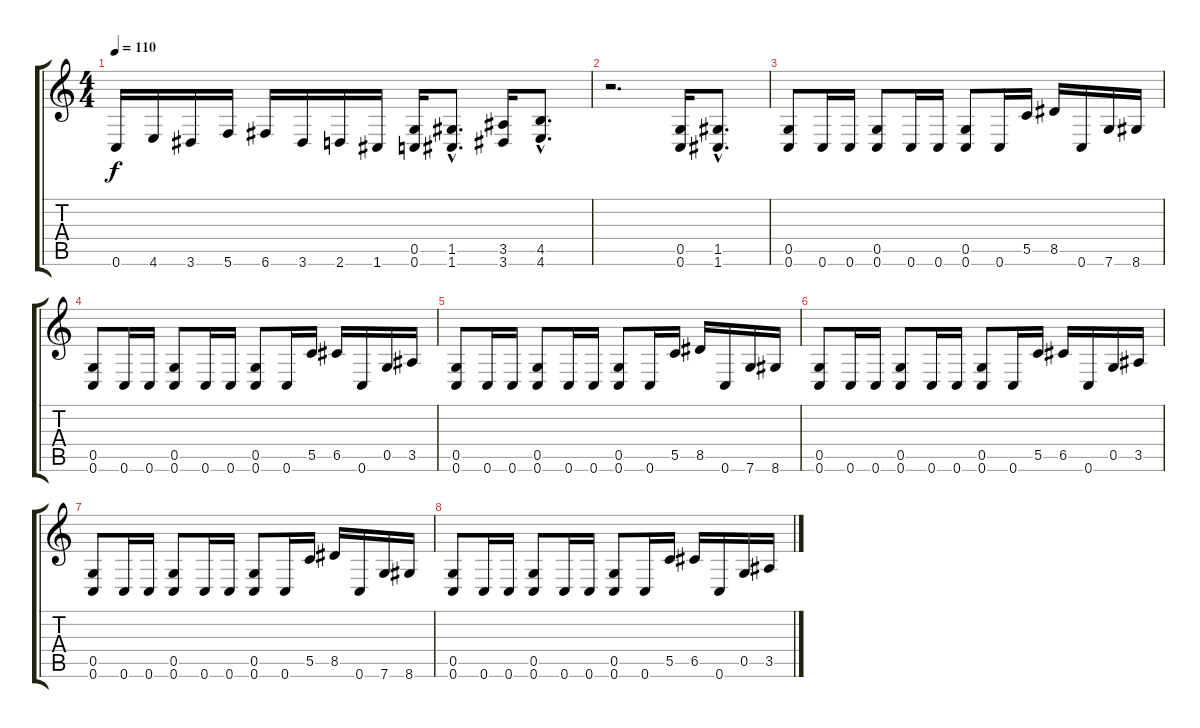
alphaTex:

\track ("    " "    ") {instrument distortionguitar}
\staff {score tabs}
\tuning (D4 A3 F3 C3 G2 C2) {hide}
\ts (4 4)
\tempo 110
\clef g2
\ks c
0.6.16{dy f} 4.6.16 3.6.16 5.6.16 6.6.16 3.6.16 2.6.16 1.6.16 (0.5 0.6).16 (1.5{hac} 1.6{hac}).8{d} (3.5 3.6).16 (4.5{hac} 4.6{hac}).8{d} |
r.2{d} (0.5 0.6).16 (1.5{hac} 1.6{hac}).8{d} |
(0.5 0.6).8 0.6.16 0.6.16 (0.5 0.6).8 0.6.16 0.6.16 (0.5 0.6).8 0.6.16 5.5.16 8.5.16 0.6.16 7.6.16 8.6.16 |
(0.5 0.6).8 0.6.16 0.6.16 (0.5 0.6).8 0.6.16 0.6.16 (0.5 0.6).8 0.6.16 5.5.16 6.5.16 0.6.16 0.5.16 3.5.16 |
(0.5 0.6).8 0.6.16 0.6.16 (0.5 0.6).8 0.6.16 0.6.16 (0.5 0.6).8 0.6.16 5.5.16 8.5.16 0.6.16 7.6.16 8.6.16 |
(0.5 0.6).8 0.6.16 0.6.16 (0.5 0.6).8 0.6.16 0.6.16 (0.5 0.6).8 0.6.16 5.5.16 6.5.16 0.6.16 0.5.16 3.5.16 |
(0.5 0.6).8 0.6.16 0.6.16 (0.5 0.6).8 0.6.16 0.6.16 (0.5 0.6).8 0.6.16 5.5.16 8.5.16 0.6.16 7.6.16 8.6.16 |
(0.5 0.6).8 0.6.16 0.6.16 (0.5 0.6).8 0.6.16 0.6.16 (0.5 0.6).8 0.6.16 5.5.16 6.5.16 0.6.16 0.5.16 3.5.16
